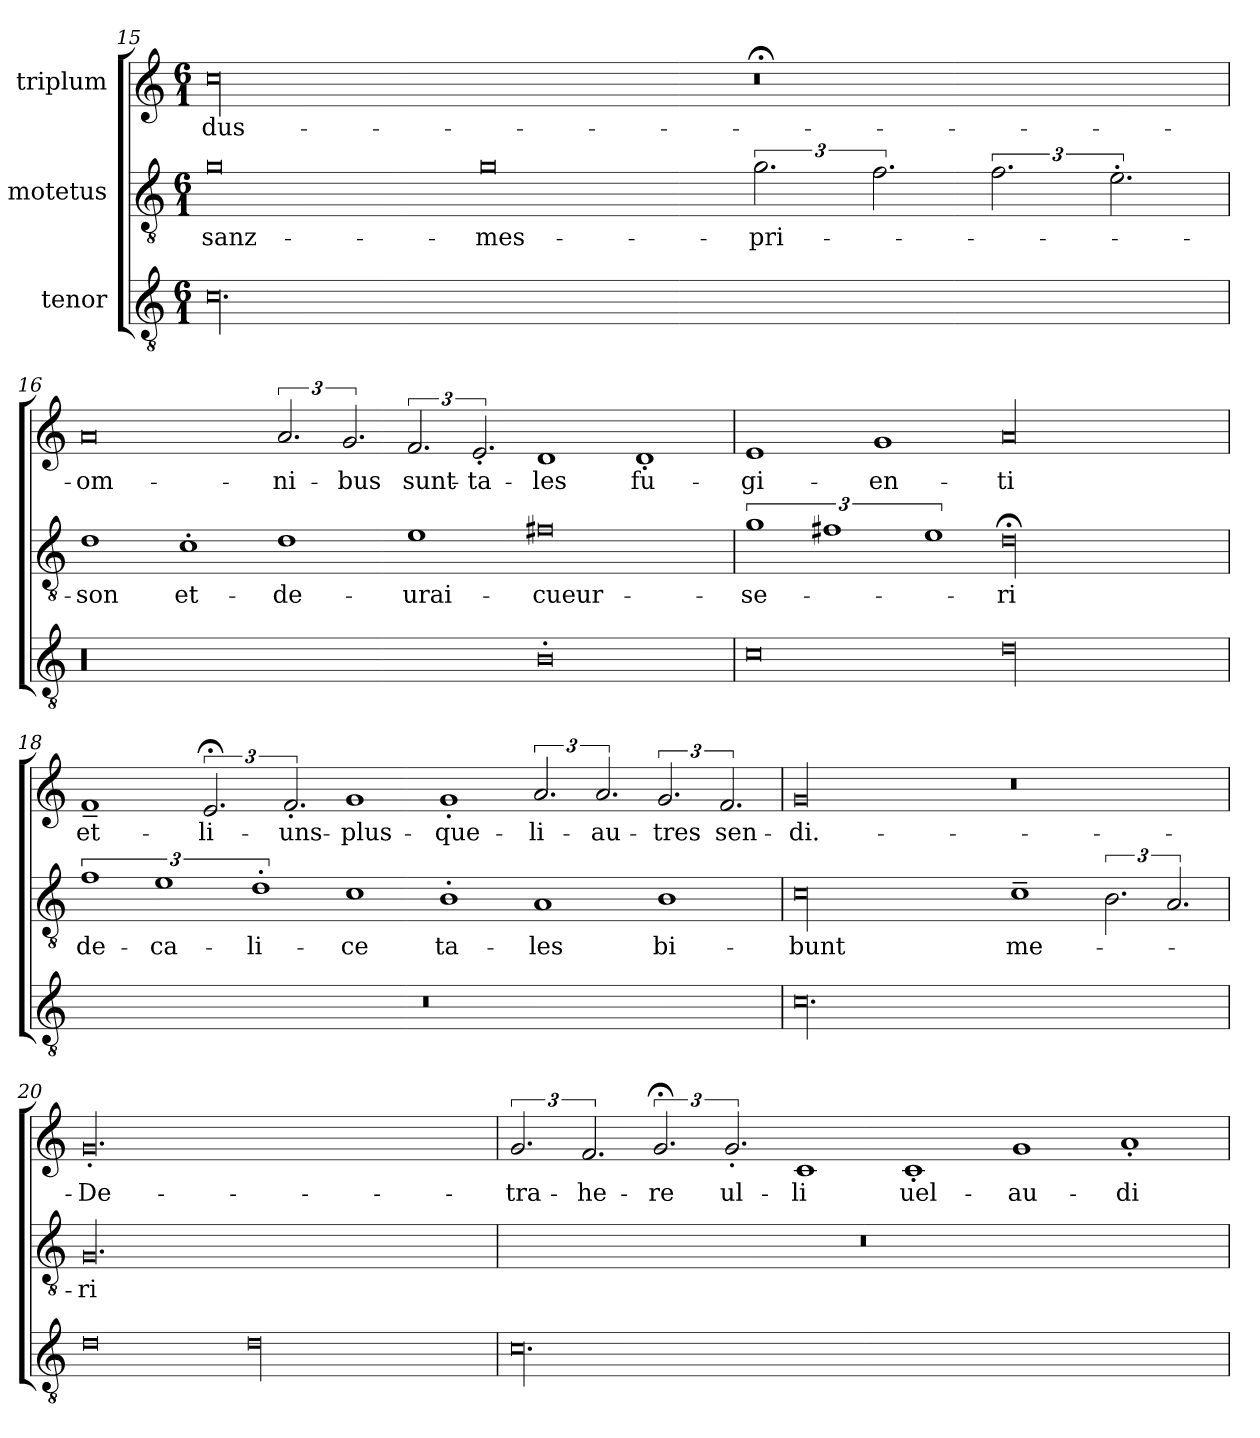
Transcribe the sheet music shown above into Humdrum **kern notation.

**kern	**kern	**text	**kern	**text
*part3	*part2	*part2	*part1	*part1
*staff3	*staff2	*staff2	*staff1	*staff1
*I"tenor	*I"motetus	*	*I"triplum	*
*clefGv2	*clefGv2	*	*clefG2	*
*k[]	*k[]	*	*k[]	*
*C:	*C:	*	*C:	*
*M6/1	*M6/1	*	*M6/1	*
=15	=15	=15	=15	=15
00.c\	0g\	sanz-	00cc\	dus-
.	0g\	mes-	.	.
.	3.g\	-pri-	0r;<	.
.	3.f\	.	.	.
.	3.f\	.	.	.
.	3.e'\	.	.	.
!!LO:LB:g=z
=16	=16	=16	=16	=16
00r	1d\	-son	0a/	om-
.	1c'\	et-	.	.
.	1d\	de-	3.a/	-ni-
.	.	.	3.g/	-bus
.	1e\	urai-	3.f/	sunt-
.	.	.	3.e'/	ta-
0B'\	0f#X\	cueur-	1d/	-les
.	.	.	1d'/	fu-
=17	=17	=17	=17	=17
0c\	3%2g\	se-	1e/	-gi-
.	3%2f#Xi\	.	.	.
.	.	.	1g/	-en-
.	3%2e\	.	.	.
00d\	00d;<\	-ri	00a/	-ti
=18	=18	=18	=18	=18
00.r	3%2f\	de-	1f~/	et-
.	3%2e\	ca-	.	.
.	.	.	3.e;</	li-
.	3%2d'\	-li-	.	.
.	.	.	3.f'/	uns-
.	1c\	-ce	1g/	plus-
.	1B'\	ta-	1g'/	que-
.	1A/	-les	3.a/	li-
.	.	.	3.a/	au-
.	1B\	bi-	3.g/	-tres
.	.	.	3.f/	sen-
!!LO:LB:g=z
=19	=19	=19	=19	=19
00.c\	00c\	-bunt	00g/	di.-
.	1c~\	me-	0r	.
.	3.B\	.	.	.
.	3.A/	.	.	.
=20	=20	=20	=20	=20
0d\	00.G/	-ri	00.g'/	De-
00d\	.	.	.	.
=21	=21	=21	=21	=21
00.c\	00.r	.	3.g/	-tra-
.	.	.	3.f/	-he-
.	.	.	3.g;</	-re
.	.	.	3.g'/	ul-
.	.	.	1c/	-li
.	.	.	1c'/	uel-
.	.	.	1g/	au-
.	.	.	1a'/	-di-
=	=	=	=	=
*-	*-	*-	*-	*-
